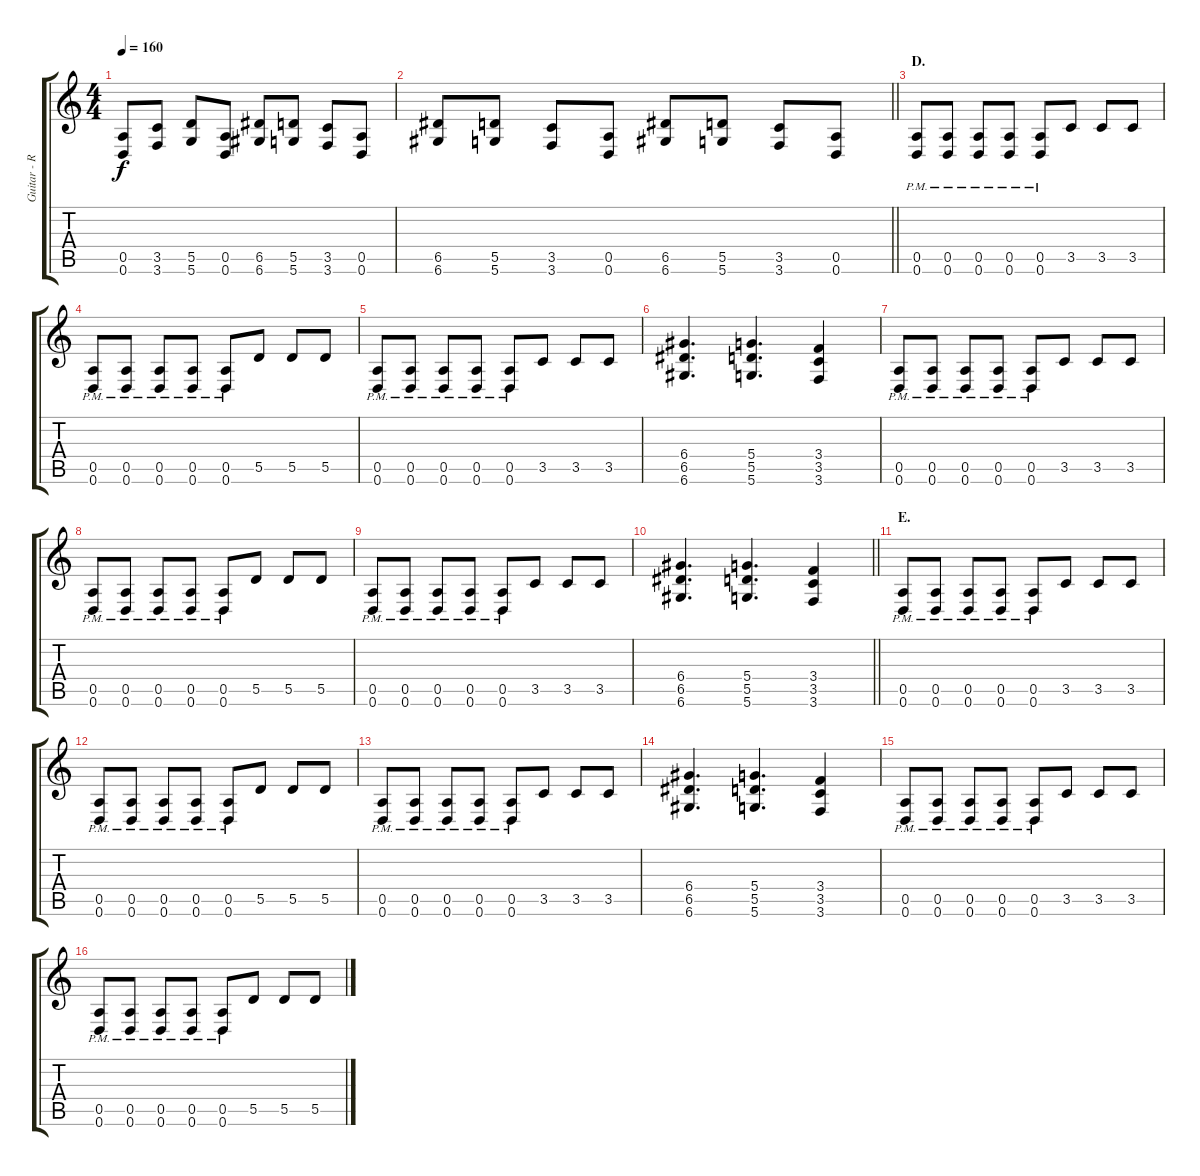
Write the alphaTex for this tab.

\track ("Guitar - Right" "Guitar - R") {instrument distortionguitar}
\staff {score tabs}
\tuning (E4 B3 G3 D3 A2 D2) {hide}
\ts (4 4)
\tempo 160
\clef g2
\ks c
(0.5 0.6).8{dy f} (3.5 3.6).8 (5.5 5.6).8 (0.5 0.6).8 (6.5 6.6).8 (5.5 5.6).8 (3.5 3.6).8 (0.5 0.6).8 |
\barLineRight lightlight
(6.5 6.6).8 (5.5 5.6).8 (3.5 3.6).8 (0.5 0.6).8 (6.5 6.6).8 (5.5 5.6).8 (3.5 3.6).8 (0.5 0.6).8 |
\section ("" "D.")
(0.5{pm} 0.6{pm}).8 (0.5{pm} 0.6{pm}).8 (0.5{pm} 0.6{pm}).8 (0.5{pm} 0.6{pm}).8 (0.5{pm} 0.6{pm}).8 3.5.8 3.5.8 3.5.8 |
(0.5{pm} 0.6{pm}).8 (0.5{pm} 0.6{pm}).8 (0.5{pm} 0.6{pm}).8 (0.5{pm} 0.6{pm}).8 (0.5{pm} 0.6{pm}).8 5.5.8 5.5.8 5.5.8 |
(0.5{pm} 0.6{pm}).8 (0.5{pm} 0.6{pm}).8 (0.5{pm} 0.6{pm}).8 (0.5{pm} 0.6{pm}).8 (0.5{pm} 0.6{pm}).8 3.5.8 3.5.8 3.5.8 |
(6.4 6.5 6.6).4{d} (5.4 5.5 5.6).4{d} (3.4 3.5 3.6).4 |
(0.5{pm} 0.6{pm}).8 (0.5{pm} 0.6{pm}).8 (0.5{pm} 0.6{pm}).8 (0.5{pm} 0.6{pm}).8 (0.5{pm} 0.6{pm}).8 3.5.8 3.5.8 3.5.8 |
(0.5{pm} 0.6{pm}).8 (0.5{pm} 0.6{pm}).8 (0.5{pm} 0.6{pm}).8 (0.5{pm} 0.6{pm}).8 (0.5{pm} 0.6{pm}).8 5.5.8 5.5.8 5.5.8 |
(0.5{pm} 0.6{pm}).8 (0.5{pm} 0.6{pm}).8 (0.5{pm} 0.6{pm}).8 (0.5{pm} 0.6{pm}).8 (0.5{pm} 0.6{pm}).8 3.5.8 3.5.8 3.5.8 |
\barLineRight lightlight
(6.4 6.5 6.6).4{d} (5.4 5.5 5.6).4{d} (3.4 3.5 3.6).4 |
\section ("" "E.")
(0.5{pm} 0.6{pm}).8 (0.5{pm} 0.6{pm}).8 (0.5{pm} 0.6{pm}).8 (0.5{pm} 0.6{pm}).8 (0.5{pm} 0.6{pm}).8 3.5.8 3.5.8 3.5.8 |
(0.5{pm} 0.6{pm}).8 (0.5{pm} 0.6{pm}).8 (0.5{pm} 0.6{pm}).8 (0.5{pm} 0.6{pm}).8 (0.5{pm} 0.6{pm}).8 5.5.8 5.5.8 5.5.8 |
(0.5{pm} 0.6{pm}).8 (0.5{pm} 0.6{pm}).8 (0.5{pm} 0.6{pm}).8 (0.5{pm} 0.6{pm}).8 (0.5{pm} 0.6{pm}).8 3.5.8 3.5.8 3.5.8 |
(6.4 6.5 6.6).4{d} (5.4 5.5 5.6).4{d} (3.4 3.5 3.6).4 |
(0.5{pm} 0.6{pm}).8 (0.5{pm} 0.6{pm}).8 (0.5{pm} 0.6{pm}).8 (0.5{pm} 0.6{pm}).8 (0.5{pm} 0.6{pm}).8 3.5.8 3.5.8 3.5.8 |
(0.5{pm} 0.6{pm}).8 (0.5{pm} 0.6{pm}).8 (0.5{pm} 0.6{pm}).8 (0.5{pm} 0.6{pm}).8 (0.5{pm} 0.6{pm}).8 5.5.8 5.5.8 5.5.8
